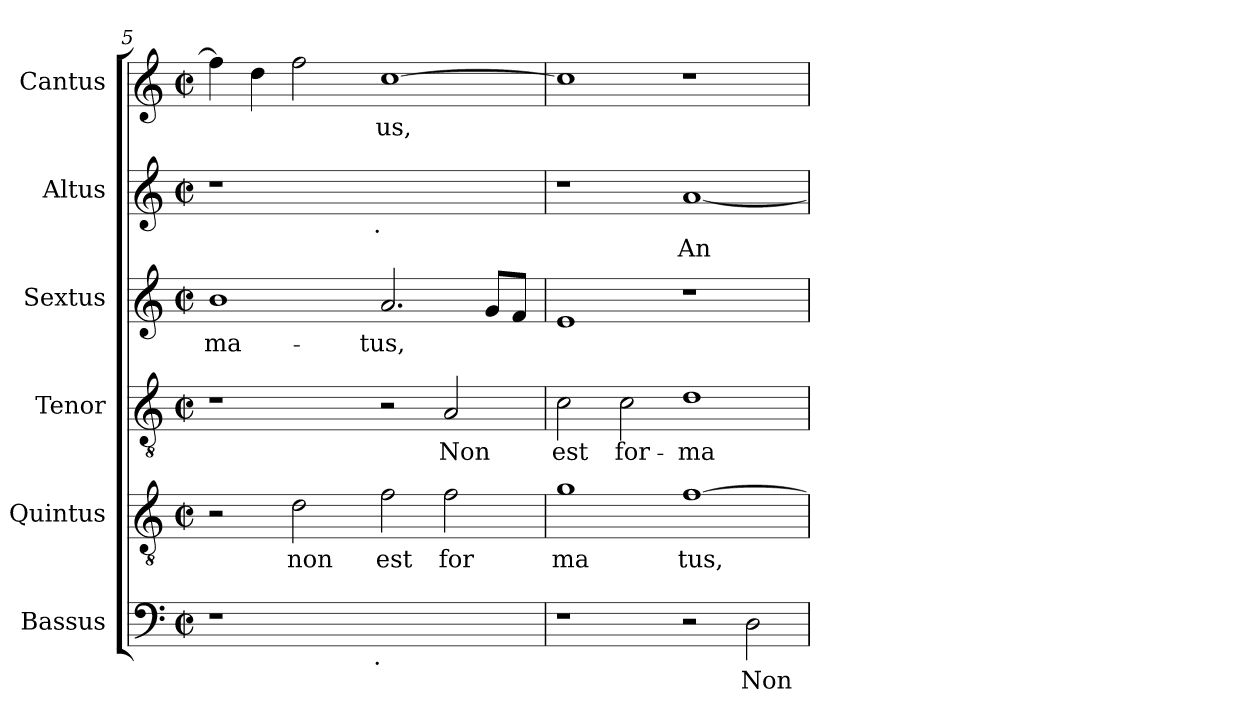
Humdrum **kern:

**kern	**text	**kern	**text	**kern	**text	**kern	**text	**kern	**text	**kern	**text
*part6	*part6	*part5	*part5	*part4	*part4	*part3	*part3	*part2	*part2	*part1	*part1
*staff6	*staff6	*staff5	*staff5	*staff4	*staff4	*staff3	*staff3	*staff2	*staff2	*staff1	*staff1
*I"Bassus	*	*I"Quintus	*	*I"Tenor	*	*I"Sextus	*	*I"Altus	*	*I"Cantus	*
*clefF4	*	*clefGv2	*	*clefGv2	*	*clefG2	*	*clefG2	*	*clefG2	*
*k[]	*	*k[]	*	*k[]	*	*k[]	*	*k[]	*	*k[]	*
*C:	*	*C:	*	*C:	*	*C:	*	*C:	*	*C:	*
*M2/2	*	*M2/2	*	*M2/2	*	*M2/2	*	*M2/2	*	*M2/2	*
*met(c|)	*	*met(c|)	*	*met(c|)	*	*met(c|)	*	*met(c|)	*	*met(c|)	*
=5	=5	=5	=5	=5	=5	=5	=5	=5	=5	=5	=5
!	!	!	!	!	!	!	!LO:LY:b:cj	!	!	!	!LO:LY:b:cj
*^	*	*	*	*	*	*	*	*^	*	*	*
1r	2ryy	.	2r	.	1r	.	1b	-ma-	1r	2ryy	.	4ff\]	.
!	!	!	!	!	!	!	!	!	!	!	!	!	!LO:LY:b:cj
.	.	.	.	.	.	.	.	.	.	.	.	4dd\	.
!	!	!	!	!LO:LY:b:cj	!	!	!	!	!	!	!	!	!LO:LY:b:cj
.	4ryy	.	2d\	non	.	.	.	.	.	4ryy	.	2ff\	.
.	8...ryy	.	.	.	.	.	.	.	.	8...ryy	.	.	.
!	!	!	!	!	!	!	!	!	!	!LO:TX:b:t=.	!	!	!
!	!LO:TX:b:t=.	!	!	!	!	!	!	!	!	!	!	!	!
.	1ryy	.	.	.	.	.	.	.	.	1ryy	.	.	.
!	!	!	!	!LO:LY:b:cj	!	!	!	!LO:LY:b:cj	!	!	!	!	!LO:LY:b:cj
1ryy	.	.	2f\	est	2r	.	2.a/	-tus,	1ryy	.	.	[>1cc	us,
!	!	!	!	!LO:LY:b:cj	!	!LO:LY:b:cj	!	!	!	!	!	!	!
.	.	.	2f\	for	2A/	Non	.	.	.	.	.	.	.
!	!	!	!	!	!	!	!	!LO:LY:b:cj	!	!	!	!	!
.	.	.	.	.	.	.	8g/L	.	.	.	.	.	.
!	!	!	!	!	!	!	!	!LO:LY:b:cj	!	!	!	!	!
.	.	.	.	.	.	.	8f/J	.	.	.	.	.	.
.	64ryy	.	.	.	.	.	.	.	.	64ryy	.	.	.
=6	=6	=6	=6	=6	=6	=6	=6	=6	=6	=6	=6	=6	=6
!	!	!	!	!LO:LY:b:cj	!	!LO:LY:b:cj	!	!LO:LY:b:cj	!	!	!	!	!LO:LY:b:cj
*v	*v	*	*	*	*	*	*	*	*v	*v	*	*	*
1r	.	1g	ma	2c\	est	1e	.	1r	.	1cc]	.
!	!	!	!	!	!LO:LY:b:cj	!	!	!	!	!	!
.	.	.	.	2c\	for-	.	.	.	.	.	.
!	!	!	!LO:LY:b:cj	!	!LO:LY:b:cj	!	!	!	!LO:LY:b:cj	!	!
2r	.	[<1f	tus,	1d	-ma-	1r	.	[<1a	An-	1r	.
!	!LO:LY:b:cj	!	!	!	!	!	!	!	!	!	!
2D\	Non	.	.	.	.	.	.	.	.	.	.
=	=	=	=	=	=	=	=	=	=	=	=
*-	*-	*-	*-	*-	*-	*-	*-	*-	*-	*-	*-
